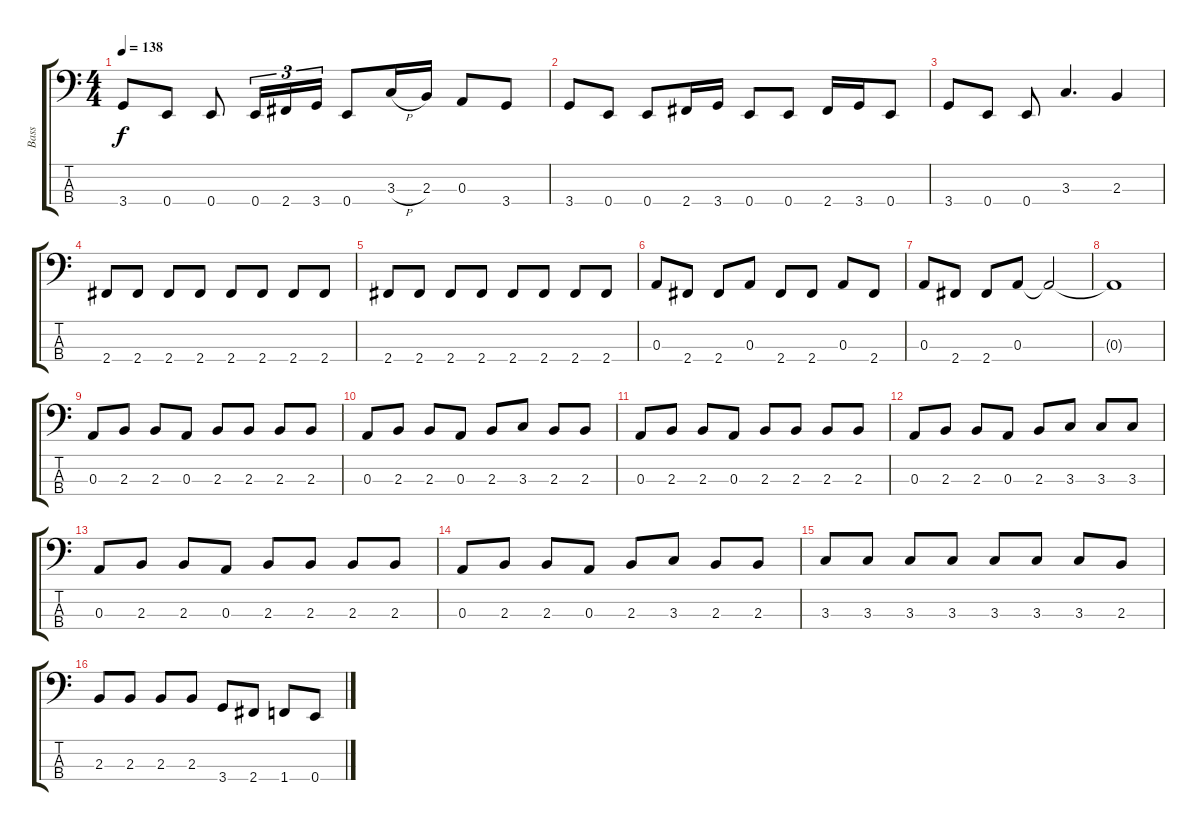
\track ("Bass" "Bass") {instrument electricbassfinger}
\staff {score tabs}
\tuning (G2 D2 A1 E1) {hide}
\ts (4 4)
\tempo 138
\clef f4
\ks c
3.4.8{dy f} 0.4.8 0.4.8 0.4.16{tu (3 2)} 2.4.16{tu (3 2)} 3.4.16{tu (3 2)} 0.4.8 3.3{h}.16 2.3.16 0.3.8 3.4.8 |
3.4.8 0.4.8 0.4.8 2.4.16 3.4.16 0.4.8 0.4.8 2.4.16 3.4.16 0.4.8 |
3.4.8 0.4.8 0.4.8 3.3.4{d} 2.3.4 |
2.4.8 2.4.8 2.4.8 2.4.8 2.4.8 2.4.8 2.4.8 2.4.8 |
2.4.8 2.4.8 2.4.8 2.4.8 2.4.8 2.4.8 2.4.8 2.4.8 |
0.3.8 2.4.8 2.4.8 0.3.8 2.4.8 2.4.8 0.3.8 2.4.8 |
0.3.8 2.4.8 2.4.8 0.3.8 0.3{t}.2 |
0.3{t}.1 |
0.3.8 2.3.8 2.3.8 0.3.8 2.3.8 2.3.8 2.3.8 2.3.8 |
0.3.8 2.3.8 2.3.8 0.3.8 2.3.8 3.3.8 2.3.8 2.3.8 |
0.3.8 2.3.8 2.3.8 0.3.8 2.3.8 2.3.8 2.3.8 2.3.8 |
0.3.8 2.3.8 2.3.8 0.3.8 2.3.8 3.3.8 3.3.8 3.3.8 |
0.3.8 2.3.8 2.3.8 0.3.8 2.3.8 2.3.8 2.3.8 2.3.8 |
0.3.8 2.3.8 2.3.8 0.3.8 2.3.8 3.3.8 2.3.8 2.3.8 |
3.3.8 3.3.8 3.3.8 3.3.8 3.3.8 3.3.8 3.3.8 2.3.8 |
2.3.8 2.3.8 2.3.8 2.3.8 3.4.8 2.4.8 1.4.8 0.4.8
